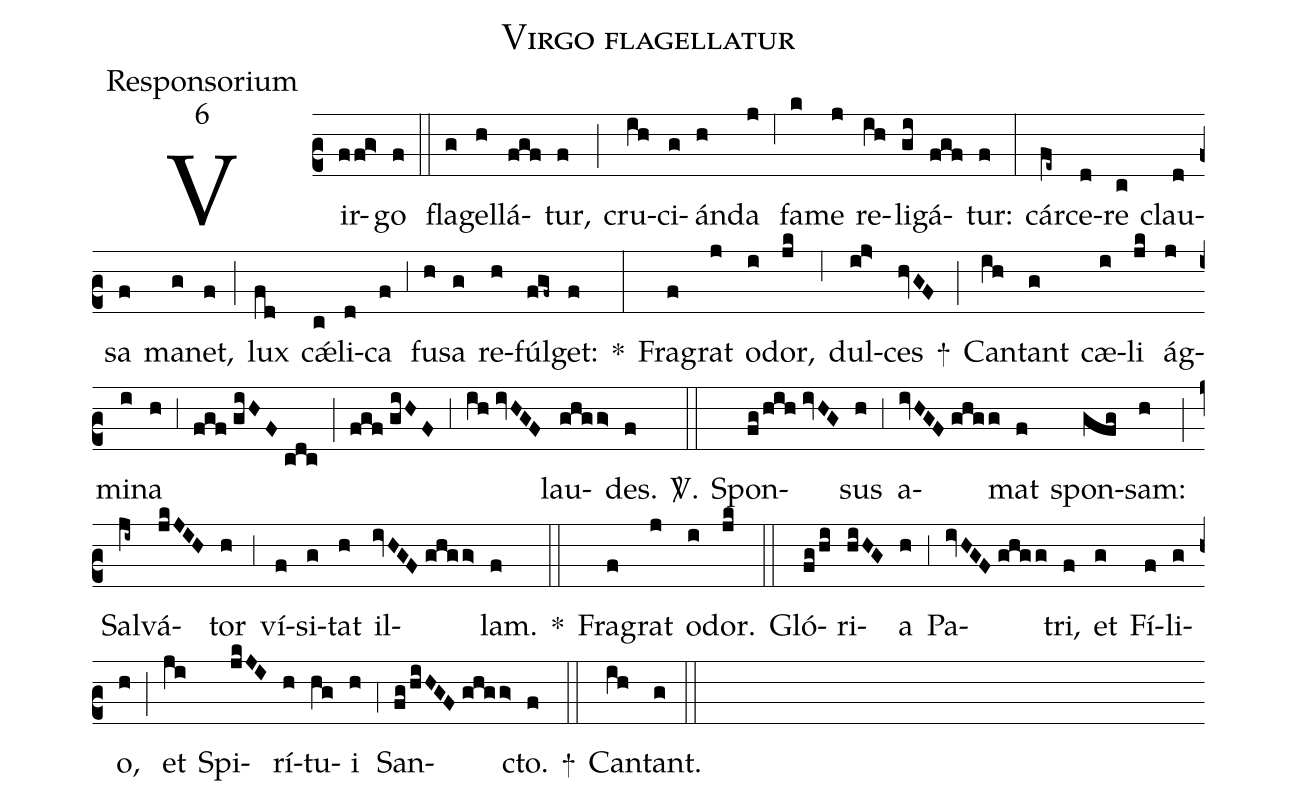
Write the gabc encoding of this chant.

name:Virgo flagellatur;
office-part:Responsorium;
mode:6;
%%
(c2) Vir(ffg>)go(f) (::) fla(g)gel(h)lá(fgf)tur,(f) (;) cru(ih)ci(g)án(h)da(j) (;6) fa(k)me(j) re(ih)li(gi)gá(fgf)tur:(f) (:) cár(fe~)ce(d)re(c) clau(d)sa(f) ma(g)net,(f) (;) lux(fd) c<sp>'ae</sp>(c)li(d)ca(f) (;3) fu(h)sa(g) re(h)fúl(fgf~)get:(f) *(:) Fra(f)grat(j) o(i)dor,(jk) (;6) dul(ij>)ces(hvGF) +(;) Can(ih)tant(g) cæ(i)li(jk) ág(j)mi(i)na(h) (;3) (fgf//giHF//cdc) (;) (fgf//giHF) (;3) (ih//ivHGF) lau(ghgg>)des.(f) <sp>V/</sp>.(::) Spon(fg/hih//ivHG)sus(h) (;3) a(ivHGF//ghgg)mat(f) spon(gfg)sam:(h) (;) Sal(ji~)vá(jkJIH)tor(h) (;3) ví(f)si(g)tat(h) il(ivHGF//ghgg>)lam.(f) *(::) Fra(f)grat(j) o(i)dor.(jk) (::) Gló(fg/hi)ri(hiHG)a(h) (;3) Pa(ivHGF//ghgg)tri,(f) et(g) Fí(f)li(g)o,(h) (;) et(ji) Spi(jkJI)rí(h)tu(hg)i(h) (;4) San(fg/hiHGF//ghgg>)cto.(f) +(::) Can(ih)tant.(g) (::)
